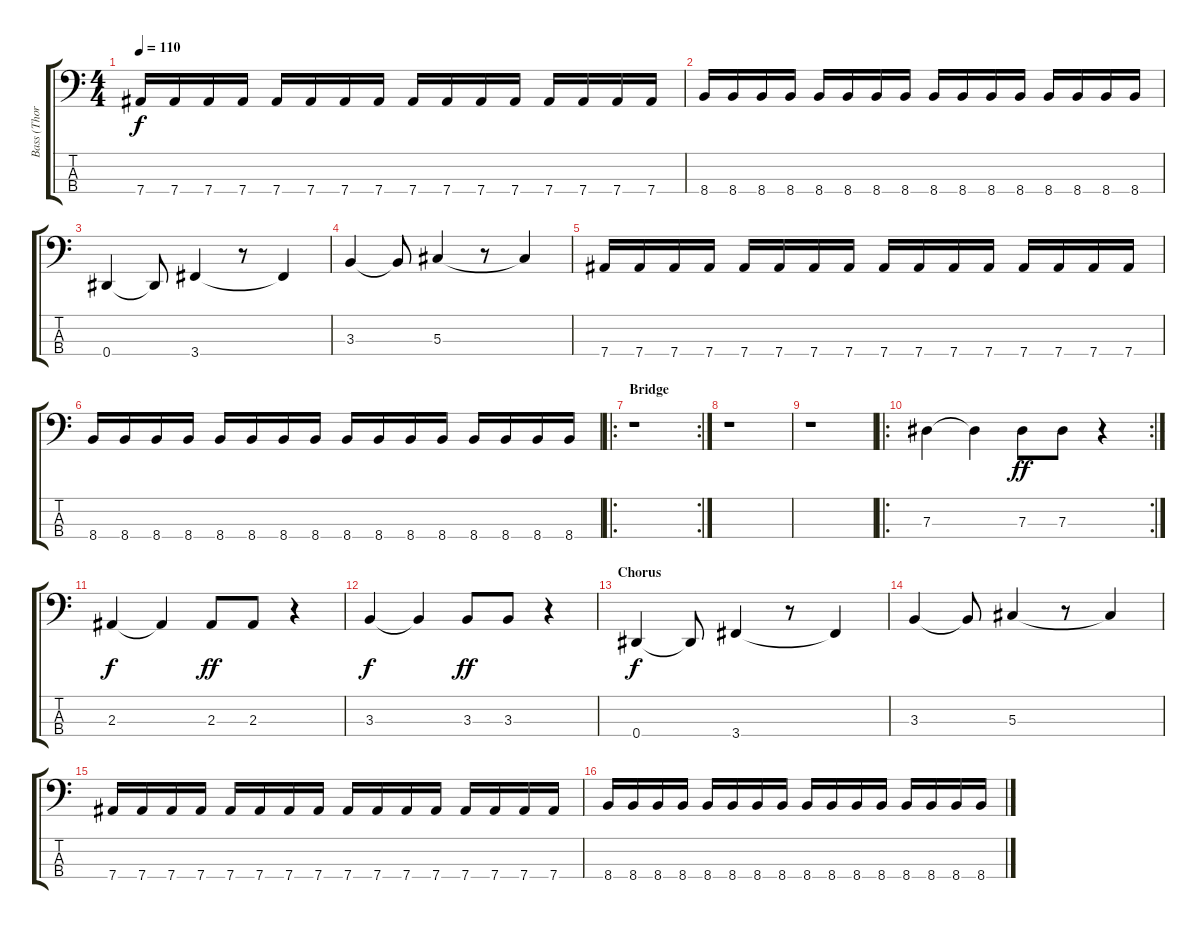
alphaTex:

\track ("Bass (Thorsten)" "Bass (Thor") {instrument electricbasspick}
\staff {score tabs}
\tuning (Gb2 Db2 Ab1 Eb1) {hide}
\ts (4 4)
\tempo 110
\clef f4
\ks c
7.4.16{dy f} 7.4.16 7.4.16 7.4.16 7.4.16 7.4.16 7.4.16 7.4.16 7.4.16 7.4.16 7.4.16 7.4.16 7.4.16 7.4.16 7.4.16 7.4.16 |
8.4.16 8.4.16 8.4.16 8.4.16 8.4.16 8.4.16 8.4.16 8.4.16 8.4.16 8.4.16 8.4.16 8.4.16 8.4.16 8.4.16 8.4.16 8.4.16 |
0.4.4 0.4{t}.8 3.4.4 r.8 3.4{t}.4 |
3.3.4 3.3{t}.8 5.3.4 r.8 5.3{t}.4 |
7.4.16 7.4.16 7.4.16 7.4.16 7.4.16 7.4.16 7.4.16 7.4.16 7.4.16 7.4.16 7.4.16 7.4.16 7.4.16 7.4.16 7.4.16 7.4.16 |
8.4.16 8.4.16 8.4.16 8.4.16 8.4.16 8.4.16 8.4.16 8.4.16 8.4.16 8.4.16 8.4.16 8.4.16 8.4.16 8.4.16 8.4.16 8.4.16 |
\ro
\rc 2
\section ("" "Bridge")
r.1 |
r.1 |
r.1 |
\ro
\rc 2
7.3.4 7.3{t}.4 7.3.8{dy ff} 7.3.8 r.4 |
2.3.4{dy f} 2.3{t}.4 2.3.8{dy ff} 2.3.8 r.4 |
3.3.4{dy f} 3.3{t}.4 3.3.8{dy ff} 3.3.8 r.4 |
\section ("" "Chorus")
0.4.4{dy f} 0.4{t}.8 3.4.4 r.8 3.4{t}.4 |
3.3.4 3.3{t}.8 5.3.4 r.8 5.3{t}.4 |
7.4.16 7.4.16 7.4.16 7.4.16 7.4.16 7.4.16 7.4.16 7.4.16 7.4.16 7.4.16 7.4.16 7.4.16 7.4.16 7.4.16 7.4.16 7.4.16 |
8.4.16 8.4.16 8.4.16 8.4.16 8.4.16 8.4.16 8.4.16 8.4.16 8.4.16 8.4.16 8.4.16 8.4.16 8.4.16 8.4.16 8.4.16 8.4.16
